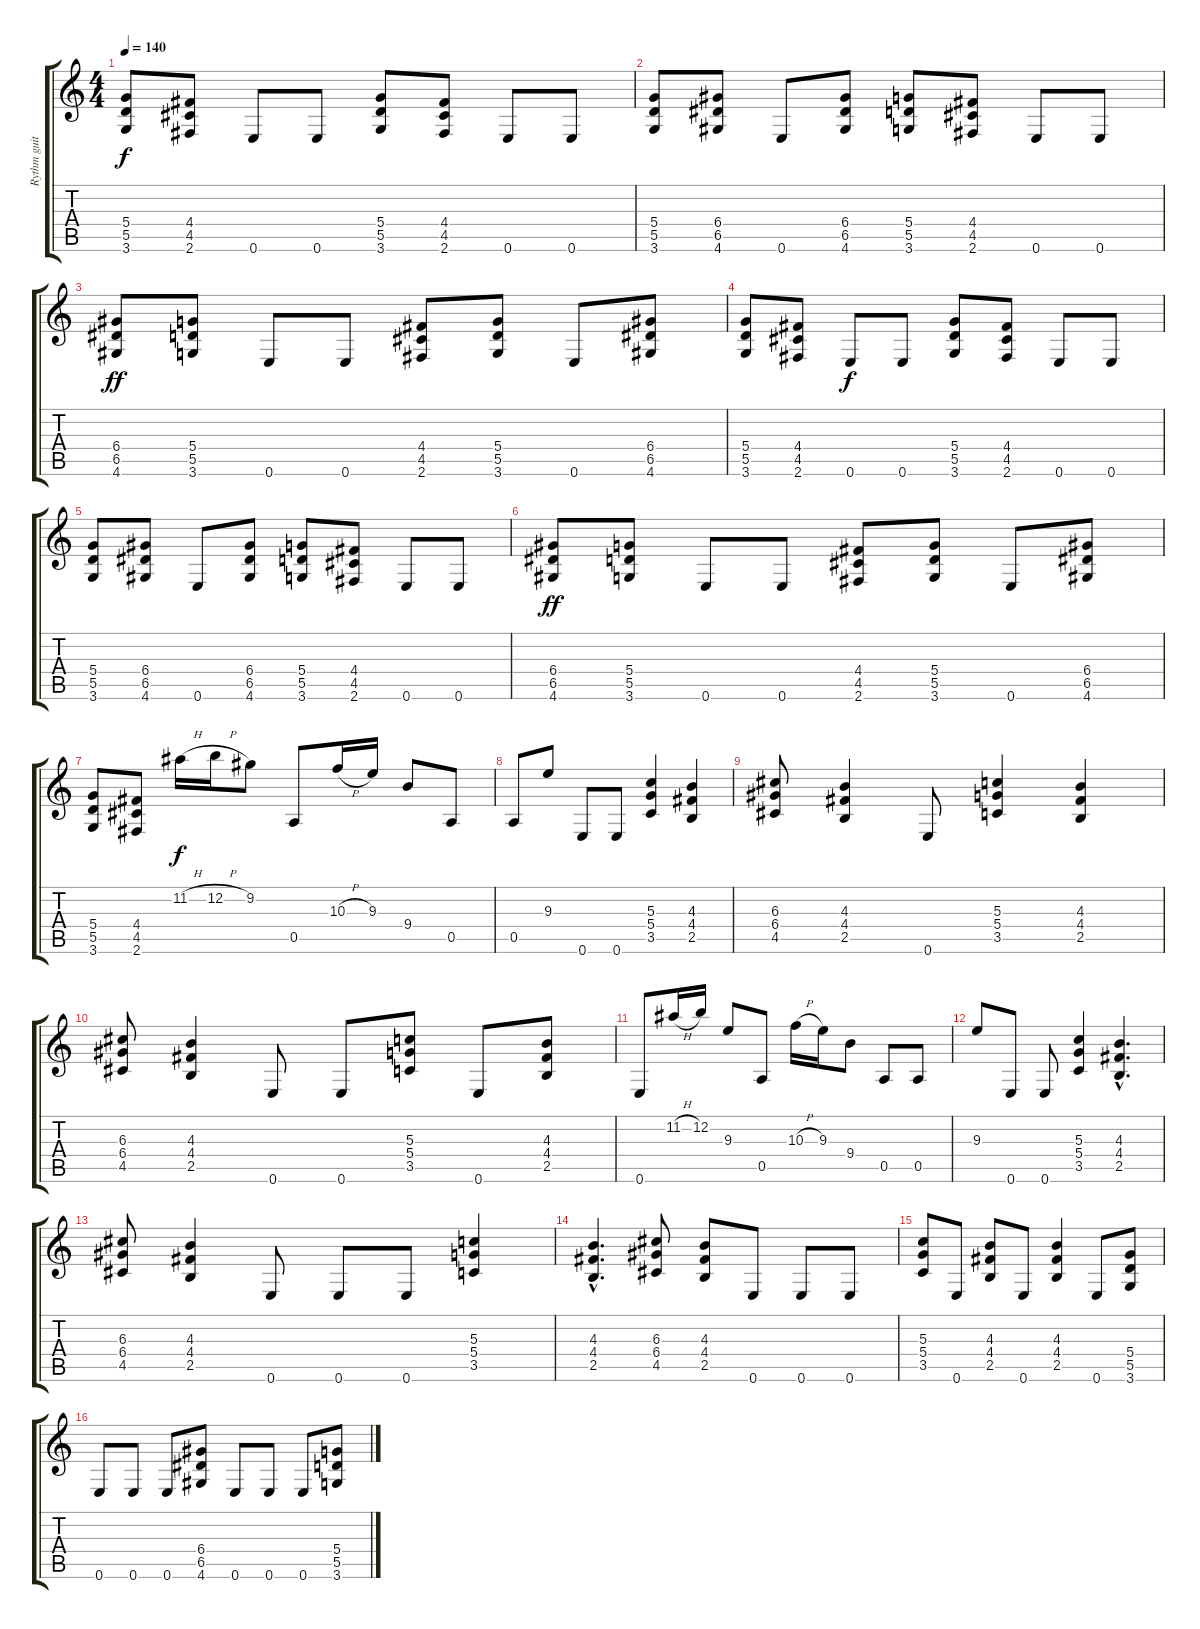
\track ("Rythm guitar" "Rythm guit") {instrument distortionguitar}
\staff {score tabs}
\tuning (E4 B3 G3 D3 A2 E2) {hide}
\ts (4 4)
\tempo 140
\clef g2
\ks c
(5.4 5.5 3.6).8{dy f} (4.4 4.5 2.6).8 0.6.8 0.6.8 (5.4 5.5 3.6).8 (4.4 4.5 2.6).8 0.6.8 0.6.8 |
(5.4 5.5 3.6).8 (6.4 6.5 4.6).8 0.6.8 (6.4 6.5 4.6).8 (5.4 5.5 3.6).8 (4.4 4.5 2.6).8 0.6.8 0.6.8 |
(6.4 6.5 4.6).8{dy ff} (5.4 5.5 3.6).8 0.6.8 0.6.8 (4.4 4.5 2.6).8 (5.4 5.5 3.6).8 0.6.8 (6.4 6.5 4.6).8 |
(5.4 5.5 3.6).8 (4.4 4.5 2.6).8 0.6.8{dy f} 0.6.8 (5.4 5.5 3.6).8 (4.4 4.5 2.6).8 0.6.8 0.6.8 |
(5.4 5.5 3.6).8 (6.4 6.5 4.6).8 0.6.8 (6.4 6.5 4.6).8 (5.4 5.5 3.6).8 (4.4 4.5 2.6).8 0.6.8 0.6.8 |
(6.4 6.5 4.6).8{dy ff} (5.4 5.5 3.6).8 0.6.8 0.6.8 (4.4 4.5 2.6).8 (5.4 5.5 3.6).8 0.6.8 (6.4 6.5 4.6).8 |
(5.4 5.5 3.6).8 (4.4 4.5 2.6).8 11.2{h}.16{dy f} 12.2{h}.16 9.2.8 0.5.8 10.3{h}.16 9.3.16 9.4.8 0.5.8 |
0.5.8 9.3.8 0.6.8 0.6.8 (5.3 5.4 3.5).4 (4.3 4.4 2.5).4 |
(6.3 6.4 4.5).8 (4.3 4.4 2.5).4 0.6.8 (5.3 5.4 3.5).4 (4.3 4.4 2.5).4 |
(6.3 6.4 4.5).8 (4.3 4.4 2.5).4 0.6.8 0.6.8 (5.3 5.4 3.5).8 0.6.8 (4.3 4.4 2.5).8 |
0.6.8 11.2{h}.16 12.2.16 9.3.8 0.5.8 10.3{h}.16 9.3.16 9.4.8 0.5.8 0.5.8 |
9.3.8 0.6.8 0.6.8 (5.3 5.4 3.5).4 (4.3{hac} 4.4{hac} 2.5{hac}).4{d} |
(6.3 6.4 4.5).8 (4.3 4.4 2.5).4 0.6.8 0.6.8 0.6.8 (5.3 5.4 3.5).4 |
(4.3{hac} 4.4{hac} 2.5{hac}).4{d} (6.3 6.4 4.5).8 (4.3 4.4 2.5).8 0.6.8 0.6.8 0.6.8 |
(5.3 5.4 3.5).8 0.6.8 (4.3 4.4 2.5).8 0.6.8 (4.3 4.4 2.5).4 0.6.8 (5.4 5.5 3.6).8 |
0.6.8 0.6.8 0.6.8 (6.4 6.5 4.6).8 0.6.8 0.6.8 0.6.8 (5.4 5.5 3.6).8
